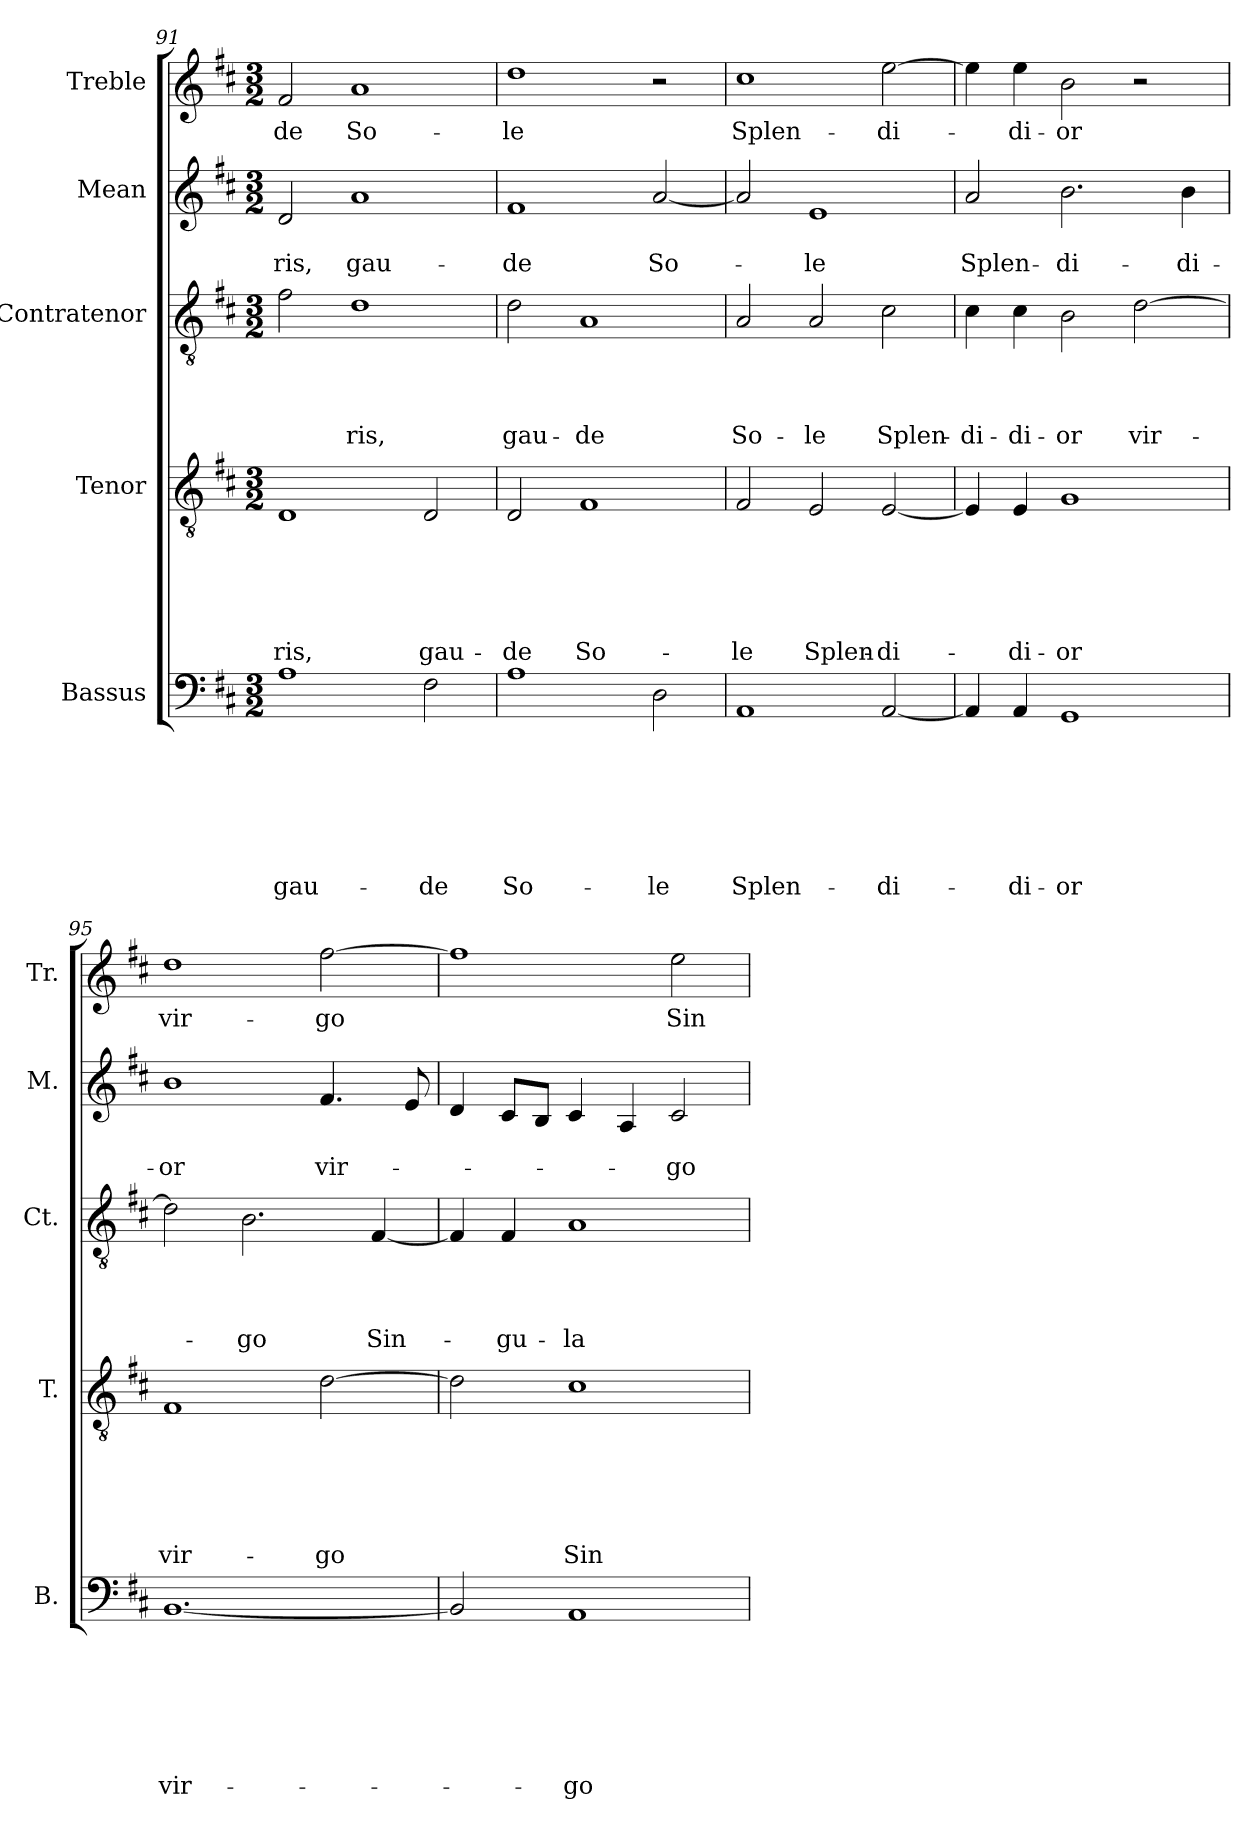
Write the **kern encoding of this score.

**kern	**text	**text	**text	**text	**text	**text	**text	**kern	**text	**text	**text	**text	**text	**text	**kern	**text	**text	**text	**text	**kern	**text	**text	**kern	**text
*part5	*part5	*part5	*part5	*part5	*part5	*part5	*part5	*part4	*part4	*part4	*part4	*part4	*part4	*part4	*part3	*part3	*part3	*part3	*part3	*part2	*part2	*part2	*part1	*part1
*staff5	*staff5	*staff5	*staff5	*staff5	*staff5	*staff5	*staff5	*staff4	*staff4	*staff4	*staff4	*staff4	*staff4	*staff4	*staff3	*staff3	*staff3	*staff3	*staff3	*staff2	*staff2	*staff2	*staff1	*staff1
*I"Bassus	*	*	*	*	*	*	*	*I"Tenor	*	*	*	*	*	*	*I"Contratenor	*	*	*	*	*I"Mean	*	*	*I"Treble	*
*I'B.	*	*	*	*	*	*	*	*I'T.	*	*	*	*	*	*	*I'Ct.	*	*	*	*	*I'M.	*	*	*I'Tr.	*
*clefF4	*	*	*	*	*	*	*	*clefGv2	*	*	*	*	*	*	*clefGv2	*	*	*	*	*clefG2	*	*	*clefG2	*
*k[f#c#]	*	*	*	*	*	*	*	*k[f#c#]	*	*	*	*	*	*	*k[f#c#]	*	*	*	*	*k[f#c#]	*	*	*k[f#c#]	*
*D:	*	*	*	*	*	*	*	*D:	*	*	*	*	*	*	*D:	*	*	*	*	*D:	*	*	*D:	*
*M3/2	*	*	*	*	*	*	*	*M3/2	*	*	*	*	*	*	*M3/2	*	*	*	*	*M3/2	*	*	*M3/2	*
=91	=91	=91	=91	=91	=91	=91	=91	=91	=91	=91	=91	=91	=91	=91	=91	=91	=91	=91	=91	=91	=91	=91	=91	=91
!	!	!	!	!	!	!	!LO:LY:b	!	!	!	!	!	!	!LO:LY:b	!	!	!	!	!	!	!	!LO:LY:b	!	!LO:LY:b
1A	.	.	.	.	.	.	gau-	1D	.	.	.	.	.	-ris,	2f#\	.	.	.	.	2d/	.	-ris,	2f#/	-de
!	!	!	!	!	!	!	!	!	!	!	!	!	!	!	!	!	!	!	!LO:LY:b	!	!	!LO:LY:b	!	!LO:LY:b
.	.	.	.	.	.	.	.	.	.	.	.	.	.	.	1d	.	.	.	-ris,	1a	.	gau-	1a	So-
!	!	!	!	!	!	!	!LO:LY:b	!	!	!	!	!	!	!LO:LY:b	!	!	!	!	!	!	!	!	!	!
2F#\	.	.	.	.	.	.	-de	2D/	.	.	.	.	.	gau-	.	.	.	.	.	.	.	.	.	.
=92	=92	=92	=92	=92	=92	=92	=92	=92	=92	=92	=92	=92	=92	=92	=92	=92	=92	=92	=92	=92	=92	=92	=92	=92
!	!	!	!	!	!	!	!LO:LY:b	!	!	!	!	!	!	!LO:LY:b	!	!	!	!	!LO:LY:b	!	!	!LO:LY:b	!	!LO:LY:b
1A	.	.	.	.	.	.	So-	2D/	.	.	.	.	.	-de	2d\	.	.	.	gau-	1f#	.	-de	1dd	-le
!	!	!	!	!	!	!	!	!	!	!	!	!	!	!LO:LY:b	!	!	!	!	!LO:LY:b	!	!	!	!	!
.	.	.	.	.	.	.	.	1F#	.	.	.	.	.	So-	1A	.	.	.	-de	.	.	.	.	.
!	!	!	!	!	!	!	!LO:LY:b	!	!	!	!	!	!	!	!	!	!	!	!	!	!	!LO:LY:b	!	!
2D\	.	.	.	.	.	.	-le	.	.	.	.	.	.	.	.	.	.	.	.	[<2a/	.	So-	2r	.
=93	=93	=93	=93	=93	=93	=93	=93	=93	=93	=93	=93	=93	=93	=93	=93	=93	=93	=93	=93	=93	=93	=93	=93	=93
!	!	!	!	!	!	!	!LO:LY:b	!	!	!	!	!	!	!LO:LY:b	!	!	!	!	!LO:LY:b	!	!	!	!	!LO:LY:b
1AA	.	.	.	.	.	.	Splen-	2F#/	.	.	.	.	.	-le	2A/	.	.	.	So-	2a/]	.	.	1cc#	Splen-
!	!	!	!	!	!	!	!	!	!	!	!	!	!	!LO:LY:b	!	!	!	!	!LO:LY:b	!	!	!LO:LY:b	!	!
.	.	.	.	.	.	.	.	2E/	.	.	.	.	.	Splen-	2A/	.	.	.	-le	1e	.	-le	.	.
!	!	!	!	!	!	!	!LO:LY:b	!	!	!	!	!	!	!LO:LY:b	!	!	!	!	!LO:LY:b	!	!	!	!	!LO:LY:b
[>2AA/	.	.	.	.	.	.	-di-	[>2E/	.	.	.	.	.	-di-	2c#\	.	.	.	Splen-	.	.	.	[>2ee\	-di-
!!LO:PB:g=z
=94	=94	=94	=94	=94	=94	=94	=94	=94	=94	=94	=94	=94	=94	=94	=94	=94	=94	=94	=94	=94	=94	=94	=94	=94
!	!	!	!	!	!	!	!	!	!	!	!	!	!	!	!	!	!	!	!LO:LY:b	!	!	!LO:LY:b	!	!
4AA/]	.	.	.	.	.	.	.	4E/]	.	.	.	.	.	.	4c#\	.	.	.	-di-	2a/	.	Splen-	4ee\]	.
!	!	!	!	!	!	!	!LO:LY:b	!	!	!	!	!	!	!LO:LY:b	!	!	!	!	!LO:LY:b	!	!	!	!	!LO:LY:b
4AA/	.	.	.	.	.	.	-di-	4E/	.	.	.	.	.	-di-	4c#\	.	.	.	-di-	.	.	.	4ee\	-di-
!	!	!	!	!	!	!	!LO:LY:b	!	!	!	!	!	!	!LO:LY:b	!	!	!	!	!LO:LY:b	!	!	!LO:LY:b	!	!LO:LY:b
1GG	.	.	.	.	.	.	-or	1G	.	.	.	.	.	-or	2B\	.	.	.	-or	2.b\	.	-di-	2b\	-or
!	!	!	!	!	!	!	!	!	!	!	!	!	!	!	!	!	!	!	!LO:LY:b	!	!	!	!	!
.	.	.	.	.	.	.	.	.	.	.	.	.	.	.	[>2d\	.	.	.	vir-	.	.	.	2r	.
!	!	!	!	!	!	!	!	!	!	!	!	!	!	!	!	!	!	!	!	!	!	!LO:LY:b	!	!
.	.	.	.	.	.	.	.	.	.	.	.	.	.	.	.	.	.	.	.	4b\	.	-di-	.	.
=95	=95	=95	=95	=95	=95	=95	=95	=95	=95	=95	=95	=95	=95	=95	=95	=95	=95	=95	=95	=95	=95	=95	=95	=95
!	!	!	!	!	!	!	!LO:LY:b	!	!	!	!	!	!	!LO:LY:b	!	!	!	!	!	!	!	!LO:LY:b	!	!LO:LY:b
[<1.BB	.	.	.	.	.	.	vir-	1F#	.	.	.	.	.	vir-	2d\]	.	.	.	.	1b	.	-or	1dd	vir-
!	!	!	!	!	!	!	!	!	!	!	!	!	!	!	!	!	!	!	!LO:LY:b	!	!	!	!	!
.	.	.	.	.	.	.	.	.	.	.	.	.	.	.	2.B\	.	.	.	-go	.	.	.	.	.
!	!	!	!	!	!	!	!	!	!	!	!	!	!	!LO:LY:b	!	!	!	!	!	!	!	!LO:LY:b	!	!LO:LY:b
.	.	.	.	.	.	.	.	[>2d\	.	.	.	.	.	-go	.	.	.	.	.	4.f#/	.	vir-	[>2ff#\	-go
!	!	!	!	!	!	!	!	!	!	!	!	!	!	!	!	!	!	!	!LO:LY:b	!	!	!	!	!
.	.	.	.	.	.	.	.	.	.	.	.	.	.	.	[<4F#/	.	.	.	Sin-	.	.	.	.	.
.	.	.	.	.	.	.	.	.	.	.	.	.	.	.	.	.	.	.	.	8e/	.	.	.	.
=96	=96	=96	=96	=96	=96	=96	=96	=96	=96	=96	=96	=96	=96	=96	=96	=96	=96	=96	=96	=96	=96	=96	=96	=96
2BB/]	.	.	.	.	.	.	.	2d\]	.	.	.	.	.	.	4F#/]	.	.	.	.	4d/	.	.	1ff#]	.
!	!	!	!	!	!	!	!	!	!	!	!	!	!	!	!	!	!	!	!LO:LY:b	!	!	!	!	!
.	.	.	.	.	.	.	.	.	.	.	.	.	.	.	4F#/	.	.	.	-gu-	8c#/L	.	.	.	.
.	.	.	.	.	.	.	.	.	.	.	.	.	.	.	.	.	.	.	.	8B/J	.	.	.	.
!	!	!	!	!	!	!	!LO:LY:b	!	!	!	!	!	!	!LO:LY:b	!	!	!	!	!LO:LY:b	!	!	!	!	!
1AA	.	.	.	.	.	.	-go	1c#	.	.	.	.	.	Sin-	1A	.	.	.	-la-	4c#/	.	.	.	.
.	.	.	.	.	.	.	.	.	.	.	.	.	.	.	.	.	.	.	.	4A/	.	.	.	.
!	!	!	!	!	!	!	!	!	!	!	!	!	!	!	!	!	!	!	!	!	!	!LO:LY:b	!	!LO:LY:b
.	.	.	.	.	.	.	.	.	.	.	.	.	.	.	.	.	.	.	.	2c#/	.	-go	2ee\	Sin-
=	=	=	=	=	=	=	=	=	=	=	=	=	=	=	=	=	=	=	=	=	=	=	=	=
*-	*-	*-	*-	*-	*-	*-	*-	*-	*-	*-	*-	*-	*-	*-	*-	*-	*-	*-	*-	*-	*-	*-	*-	*-
